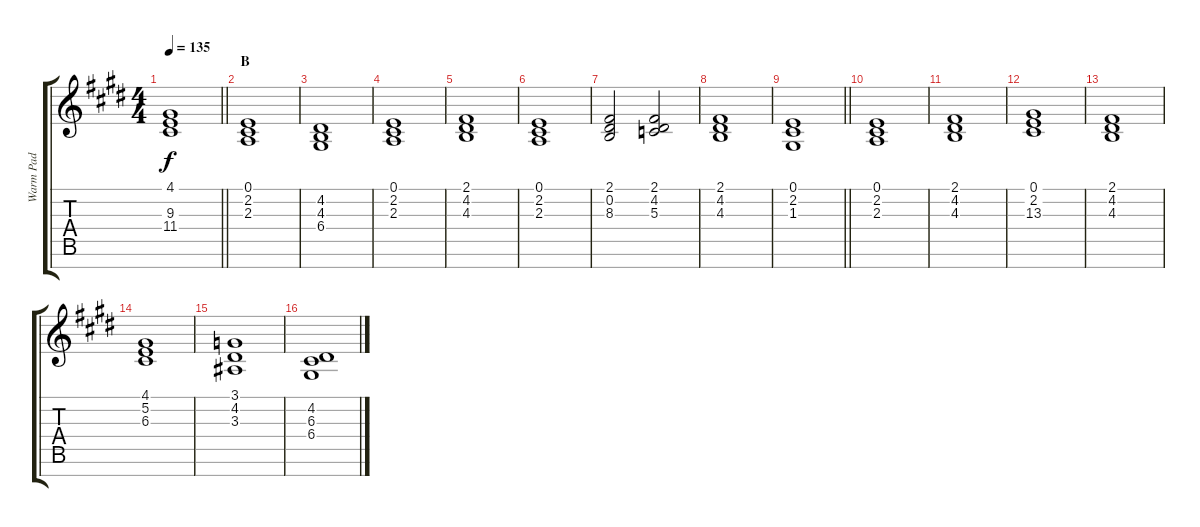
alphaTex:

\track ("Warm Pad" "Warm Pad") {instrument pad2warm}
\staff {score tabs}
\tuning (E4 B3 G3 D3 A2 E2 B1) {hide}
\ts (4 4)
\tempo 135
\clef g2
\barLineRight lightlight
\ks e
(4.1 9.3 11.4).1{dy f} |
\section ("" "B")
(0.1 2.2 2.3).1 |
(4.2 4.3 6.4).1 |
(0.1 2.2 2.3).1 |
(2.1 4.2 4.3).1 |
(0.1 2.2 2.3).1 |
(2.1 0.2 8.3).2 (2.1 4.2 5.3).2 |
(2.1 4.2 4.3).1 |
\barLineRight lightlight
(0.1 2.2 1.3).1 |
(0.1 2.2 2.3).1 |
(2.1 4.2 4.3).1 |
(0.1 2.2 13.3).1 |
(2.1 4.2 4.3).1 |
(4.1 5.2 6.3).1 |
(3.1 4.2 3.3).1 |
(4.2 6.3 6.4).1
